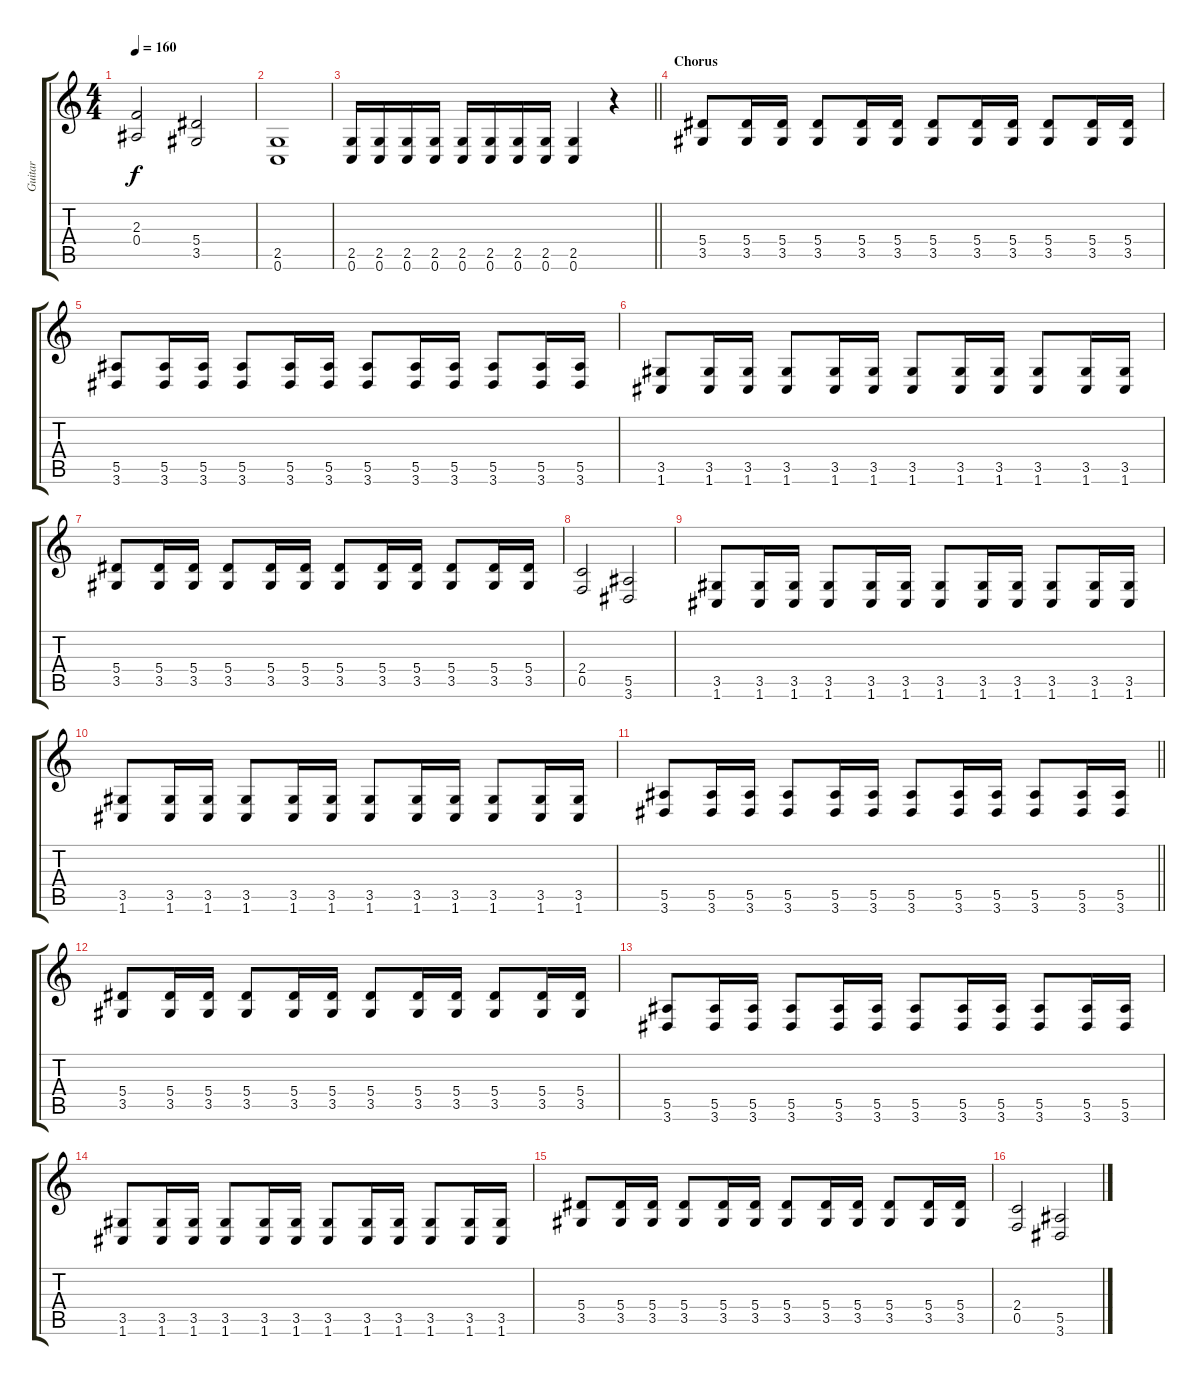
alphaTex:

\track ("Guitar" "Guitar") {instrument distortionguitar}
\staff {score tabs}
\tuning (C4 G3 Eb3 Bb2 F2 C2) {hide}
\ts (4 4)
\tempo 160
\clef g2
\ks c
(2.3 0.4).2{dy f} (5.4 3.5).2 |
(2.5 0.6).1 |
\barLineRight lightlight
(2.5 0.6).16 (2.5 0.6).16 (2.5 0.6).16 (2.5 0.6).16 (2.5 0.6).16 (2.5 0.6).16 (2.5 0.6).16 (2.5 0.6).16 (2.5 0.6).4 r.4 |
\section ("" "Chorus")
(5.4 3.5).8 (5.4 3.5).16 (5.4 3.5).16 (5.4 3.5).8 (5.4 3.5).16 (5.4 3.5).16 (5.4 3.5).8 (5.4 3.5).16 (5.4 3.5).16 (5.4 3.5).8 (5.4 3.5).16 (5.4 3.5).16 |
(5.5 3.6).8 (5.5 3.6).16 (5.5 3.6).16 (5.5 3.6).8 (5.5 3.6).16 (5.5 3.6).16 (5.5 3.6).8 (5.5 3.6).16 (5.5 3.6).16 (5.5 3.6).8 (5.5 3.6).16 (5.5 3.6).16 |
(3.5 1.6).8 (3.5 1.6).16 (3.5 1.6).16 (3.5 1.6).8 (3.5 1.6).16 (3.5 1.6).16 (3.5 1.6).8 (3.5 1.6).16 (3.5 1.6).16 (3.5 1.6).8 (3.5 1.6).16 (3.5 1.6).16 |
(5.4 3.5).8 (5.4 3.5).16 (5.4 3.5).16 (5.4 3.5).8 (5.4 3.5).16 (5.4 3.5).16 (5.4 3.5).8 (5.4 3.5).16 (5.4 3.5).16 (5.4 3.5).8 (5.4 3.5).16 (5.4 3.5).16 |
(2.4 0.5).2 (5.5 3.6).2 |
(3.5 1.6).8 (3.5 1.6).16 (3.5 1.6).16 (3.5 1.6).8 (3.5 1.6).16 (3.5 1.6).16 (3.5 1.6).8 (3.5 1.6).16 (3.5 1.6).16 (3.5 1.6).8 (3.5 1.6).16 (3.5 1.6).16 |
(3.5 1.6).8 (3.5 1.6).16 (3.5 1.6).16 (3.5 1.6).8 (3.5 1.6).16 (3.5 1.6).16 (3.5 1.6).8 (3.5 1.6).16 (3.5 1.6).16 (3.5 1.6).8 (3.5 1.6).16 (3.5 1.6).16 |
\barLineRight lightlight
(5.5 3.6).8 (5.5 3.6).16 (5.5 3.6).16 (5.5 3.6).8 (5.5 3.6).16 (5.5 3.6).16 (5.5 3.6).8 (5.5 3.6).16 (5.5 3.6).16 (5.5 3.6).8 (5.5 3.6).16 (5.5 3.6).16 |
(5.4 3.5).8 (5.4 3.5).16 (5.4 3.5).16 (5.4 3.5).8 (5.4 3.5).16 (5.4 3.5).16 (5.4 3.5).8 (5.4 3.5).16 (5.4 3.5).16 (5.4 3.5).8 (5.4 3.5).16 (5.4 3.5).16 |
(5.5 3.6).8 (5.5 3.6).16 (5.5 3.6).16 (5.5 3.6).8 (5.5 3.6).16 (5.5 3.6).16 (5.5 3.6).8 (5.5 3.6).16 (5.5 3.6).16 (5.5 3.6).8 (5.5 3.6).16 (5.5 3.6).16 |
(3.5 1.6).8 (3.5 1.6).16 (3.5 1.6).16 (3.5 1.6).8 (3.5 1.6).16 (3.5 1.6).16 (3.5 1.6).8 (3.5 1.6).16 (3.5 1.6).16 (3.5 1.6).8 (3.5 1.6).16 (3.5 1.6).16 |
(5.4 3.5).8 (5.4 3.5).16 (5.4 3.5).16 (5.4 3.5).8 (5.4 3.5).16 (5.4 3.5).16 (5.4 3.5).8 (5.4 3.5).16 (5.4 3.5).16 (5.4 3.5).8 (5.4 3.5).16 (5.4 3.5).16 |
(2.4 0.5).2 (5.5 3.6).2
